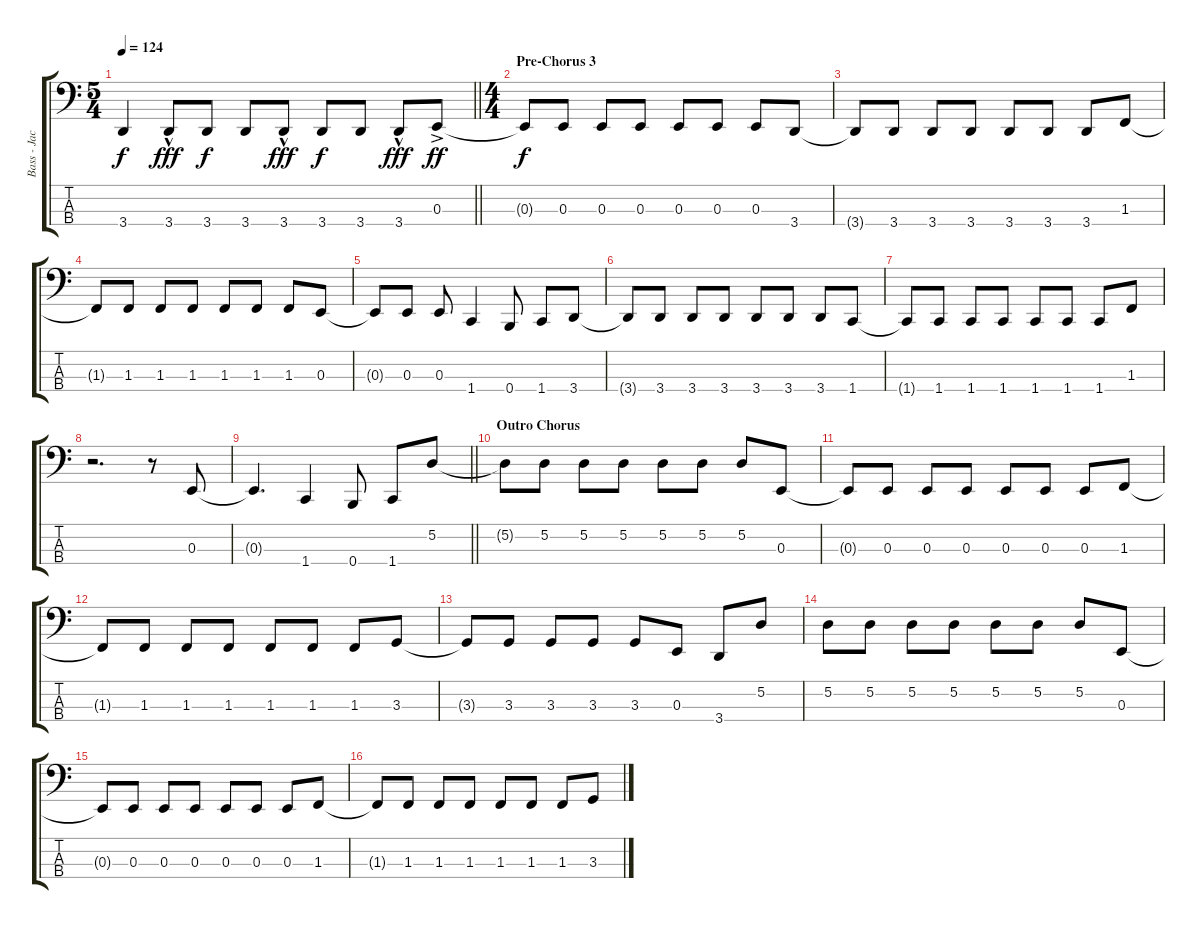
\track ("Bass - Jackson" "Bass - Jac") {instrument electricbasspick}
\staff {score tabs}
\tuning (D2 A1 E1 B0) {hide}
\ts (5 4)
\tempo 124
\clef f4
\barLineRight lightlight
\ks c
3.4.4{dy f} 3.4{hac}.8{dy fff} 3.4.8{dy f} 3.4.8 3.4{hac}.8{dy fff} 3.4.8{dy f} 3.4.8 3.4{hac}.8{dy fff} 0.3{ac}.8{dy ff} |
\ts (4 4)
\section ("" "Pre-Chorus 3")
0.3{t}.8{dy f} 0.3.8 0.3.8 0.3.8 0.3.8 0.3.8 0.3.8 3.4.8 |
3.4{t}.8 3.4.8 3.4.8 3.4.8 3.4.8 3.4.8 3.4.8 1.3.8 |
1.3{t}.8 1.3.8 1.3.8 1.3.8 1.3.8 1.3.8 1.3.8 0.3.8 |
0.3{t}.8 0.3.8 0.3.8 1.4.4 0.4.8 1.4.8 3.4.8 |
3.4{t}.8 3.4.8 3.4.8 3.4.8 3.4.8 3.4.8 3.4.8 1.4.8 |
1.4{t}.8 1.4.8 1.4.8 1.4.8 1.4.8 1.4.8 1.4.8 1.3.8 |
r.2{d} r.8 0.3.8 |
\barLineRight lightlight
0.3{t}.4{d} 1.4.4 0.4.8 1.4.8 5.2.8 |
\section ("" "Outro Chorus")
5.2{t}.8 5.2.8 5.2.8 5.2.8 5.2.8 5.2.8 5.2.8 0.3.8 |
0.3{t}.8 0.3.8 0.3.8 0.3.8 0.3.8 0.3.8 0.3.8 1.3.8 |
1.3{t}.8 1.3.8 1.3.8 1.3.8 1.3.8 1.3.8 1.3.8 3.3.8 |
3.3{t}.8 3.3.8 3.3.8 3.3.8 3.3.8 0.3.8 3.4.8 5.2.8 |
5.2.8 5.2.8 5.2.8 5.2.8 5.2.8 5.2.8 5.2.8 0.3.8 |
0.3{t}.8 0.3.8 0.3.8 0.3.8 0.3.8 0.3.8 0.3.8 1.3.8 |
1.3{t}.8 1.3.8 1.3.8 1.3.8 1.3.8 1.3.8 1.3.8 3.3.8
